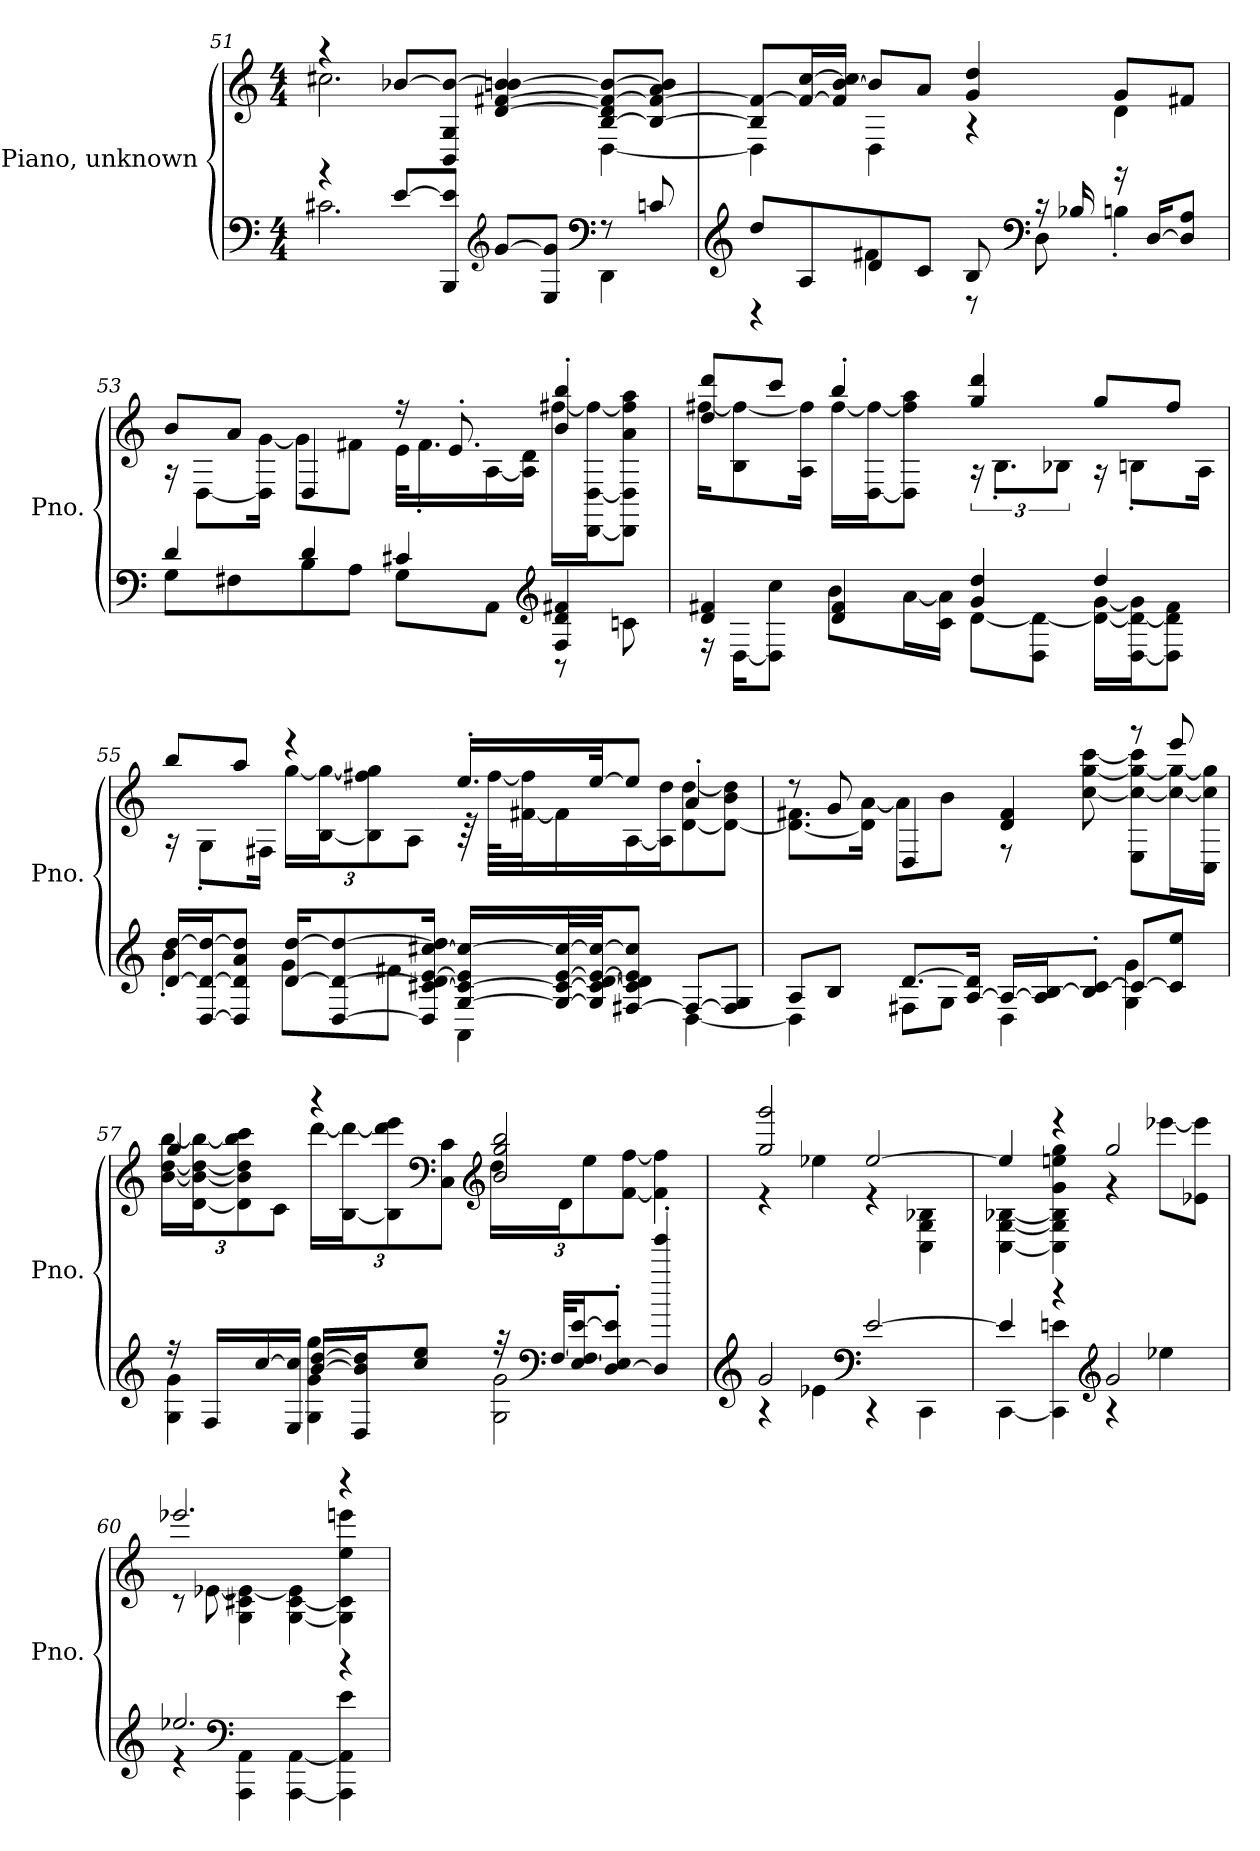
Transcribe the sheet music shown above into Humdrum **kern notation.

**kern	**kern
*part1	*part1
*staff2	*staff1
*I"Piano, unknown	*
*I'Pno.	*
*clefF4	*clefG2
*k[]	*k[]
*M4/4	*M4/4
=51	=51
*^	*^
4r	2.c#X\	4r	2.cc#X\
[8e/L	.	[8b-X/L	.
8BBB/ 8e/]J	.	8BB/ 8G/ 8b-/_J	.
*clefG2	*	*	*
[8g/L	.	[4d/ [4f#X/ 4b-/] [4bn/	.
8E/ 8g/]J	.	.	.
*clefF4	*	*	*
8r	4DD\	[8B/ 8d/] 8f#/_ 8b/_L	[4D\
8cn/	.	8B/_ 8f#/_ 8a/ 8b/]J	.
!!LO:PB:g=z	!!
=52	=52	=52	=52
*clefG2	*	*	*
8dd/L	4r	8B/] 8f#/_L	4D\]
8A/	.	16f#/_ [16cc/L	.
.	.	16f#/] [16b/ 16cc/]JJ	.
8d/	4f#X\	8b/L]	4D\
8c/J	.	8a/J	.
8B/	8r	4g/ 4dd/	4r
*clefF4	*	*	*
16r	8D\	.	.
16B-X/	.	.	.
16r	4Bn'\	8g/L	4d\
[16D/KL	.	.	.
8D/] 8A/J	.	8f#X/J	.
=53	=53	=53	=53
4d/	8G\L	8b/L	16r
.	.	.	[8D\L
.	8F#X\	8a/J	.
.	.	.	16D\] [16g\Jk
4d/	8B\	4D/	8g\L]
.	8A\J	.	8f#X\J
4c#X/	8G\L	16r	32e\KLL
.	.	.	16.f#'\
.	.	8.e'/	.
.	8AA\J	.	[16A\
.	.	.	16A\] 16d\JJ
*clefG2	*	*	*
4F#/ 4d/ 4f#X/	8r	4b/' 4bb/'	[16ff#X\LL
.	.	.	[16DD\ [16D\ 16ff#\_J
.	8cn\	.	8DD\] 8D\] 8a\ 8ff#\] 8aa\J
!!LO:LB:g=z	!!
=54	=54	=54	=54
4d/ 4f#X/	16r	8dd/ 8ddd/L	[16ff#X\KL
.	[16D\KL	.	8B\ 8ff#\_
.	8D\] 8cc\J	8ccc/J	.
.	.	.	16A\ 16ff#\]Jk
4d/ 4f#/	8b\L	4bb'/	[16ff#\LL
.	.	.	[16D\ 16ff#\_J
.	[16a\L	.	8D\] 8ff#\] 8aa\J
.	16c\ 16a\]JJ	.	.
4g/ 4dd/	[8d\L	4gg/ 4ddd/	24r
.	.	.	12.B'\L
.	8D\ 8d\_J	.	.
.	.	.	12B-X\J
4dd/	16d\_ [16g\LL	8gg/L	16r
.	[16D\ 16d\_ 16g\]J	.	8Bn'\L
.	8D\] 8d\] 8f#\J	8ff#/J	.
.	.	.	16A\Jk
!!LO:LB:g=z	!!
=55	=55	=55	=55
[16d/ [16dd/LL	4b'\	8bb/L	16r
[16D/ 16d/_ 16dd/_J	.	.	8G'\L
8D/] 8d/] 8a/ 8dd/]J	.	8aa/J	.
.	.	.	16F#X\Jk
*	*	*	*Xbrackettup
[16d/ [16dd/KL	8g\L	4r	[24gg\LL
.	.	.	[24B\ 24gg\_J
[8D/ 8d/_ 8dd/_	.	.	.
.	.	.	12B\] 12ff#X\ 12gg\]
.	8f#X\J	.	.
.	.	.	12A\J
16D/] [16c#X/ 16d/] [16e/ [16cc#X/ 16dd/]Jk	.	.	.
[16G/ 16c#/_ 16e/] 16cc#/_LL	4AA\	16.ee'/LL	64r
.	.	.	[64ff#\KLLL
.	.	.	[32f#X\ 32ff#\]J
32G/_ 32c#/_ [32e/ 32cc#/_L	.	.	16f#\]
32G/] 32c#/_ [32d/ 32e/_ 32cc#/_JJ	.	[32ee/JK	.
[8F#X/ 8c#/] 8d/] 8e/] 8cc#/]J	.	8ee/J]	[16A\
.	.	.	16A\] 16dd\J
8F#/L_	[4D\	4a'/	[8d\ [8dd\
8F#/] 8G/J	.	.	8d\_ 8b\ 8dd\]J
!!LO:LB:g=z	!!
=56	=56	=56	=56
8A/L	4D\]	8r	8.d\_ 8.f#X\L
8B/J	.	8g/	.
.	.	.	16d\] [16a\Jk
[8.d/L	8F#X\L	4D/	8a\L]
.	8G\J	.	8b\J
[16A/ 16d/]Jk	.	.	.
16A/LL_	4D\	4d/ 4f#/	8r
16A/] [16B/J	.	.	.
8B/]' [8c/'J	.	.	[8cc\ [8gg\ [8ccc\
8c/L_	4G\ 4g\	8r	8E\ 8cc\_ 8gg\_ 8ccc\]L
8c/] 8ee/J	.	8eee/	16cc\_ 16gg\_L
.	.	.	16C\ 16cc\] 16gg\]JJ
=57	=57	=57	=57
16r	4G\ 4g\	4gg/	[24b\ [24dd\ [24bb\LL
.	.	.	[24d\ 24b\_ 24dd\_ 24bb\_J
16F/LL	.	.	.
.	.	.	12d\] 12b\] 12dd\] 12bb\] 12ccc\
[16cc/	.	.	.
.	.	.	12c\J
16E/ 16cc/]JJ	.	.	.
[16b/ [16dd/LL	4G\ 4g\ 4gg\	4r	[24ddd\LL
.	.	.	[24B\ 24ddd\_J
16D/ 16b/] 16dd/]J	.	.	.
.	.	.	12B\] 12ddd\] 12eee\
8cc/ 8ee/J	.	.	.
*	*	*clefF4	*
.	.	.	12C\ 12c\J
*	*	*clefG2	*
32r	2G\ 2g\	2b/ 2gg/ 2bb/	24dd\LL
*clefF4	*	*	*
[32F/KLL	.	.	.
.	.	.	24d\J
[16E/ 16F/] [16e/J	.	.	.
.	.	.	12ee\
[8D/' 8E/]' 8e/]'J	.	.	.
.	.	.	[12f\ [12ff\J
4D/]' 4ggg/'	.	.	4f\] 4ff\]
!!LO:LB:g=z	!!
=58	=58	=58	=58
*clefG2	*	*	*
2g/	4r	2gg/ 2ggg/	4r
.	4e-X\	.	4ee-X\
*clefF4	*	*	*
[2e-/	4r	[2ee-/	4r
.	4CC\	.	4C\ 4G\ 4B-X\
=59	=59	=59	=59
4e-/]	[4CC\	4ee-/]	[4C\ [4G\ [4B-X\
4r	4CC\] 4en\	4r	4C\] 4G\] 4B-\] 4g\ 4een\ 4gg\
*clefG2	*	*	*
2g/	4r	2gg/	4r
.	4ee-X\	.	[8eee-X\L
.	.	.	8e-X\ 8eee-\]J
=60	=60	=60	=60
2.ee-X/	4r	2.eee-X/	8r
.	.	.	[8e-X\
*clefF4	*	*	*
.	4AAA\ 4AA\	.	4G\ 4c#X\ 4e-\_
.	[4AAA\ [4AA\	.	[4G\ [4c#\ 4e-\]
4r	4AAA\] 4AA\] 4e\	4r	4G\] 4c#\] 4ee\ 4eeen\
*v	*v	*	*
*	*v	*v
=	=
*-	*-
